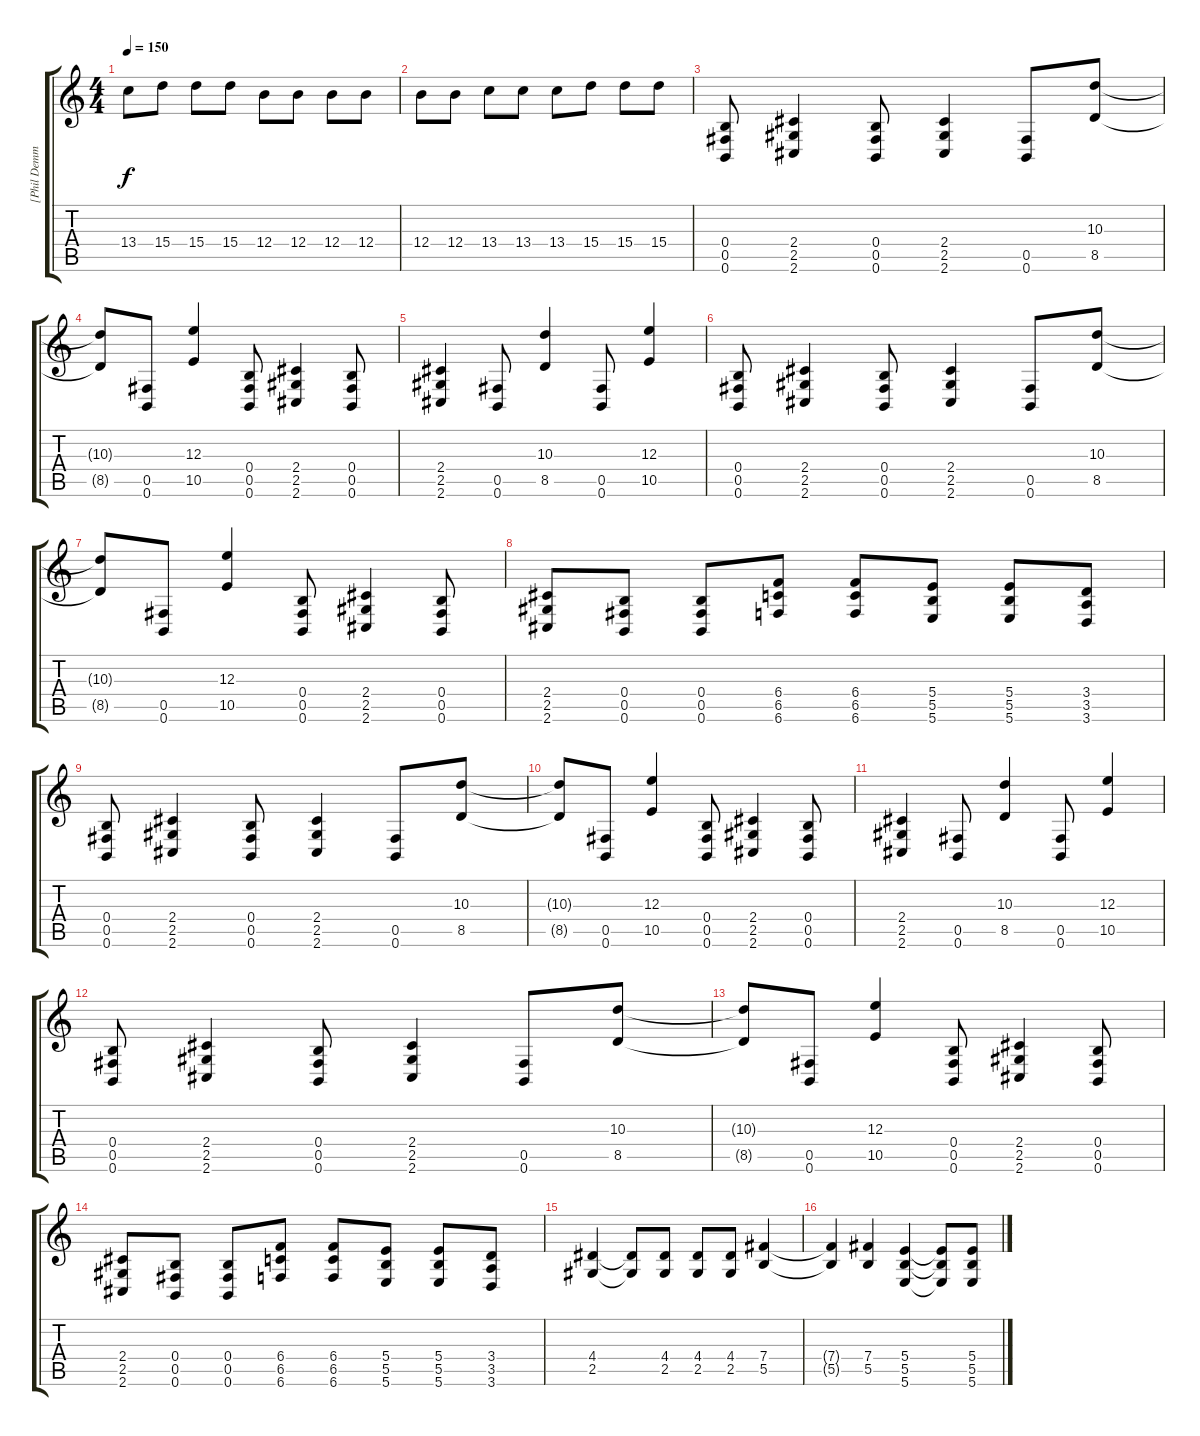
\track ("[Phil Demmel] Guitar" "[Phil Demm") {instrument distortionguitar}
\staff {score tabs}
\tuning (Db4 Ab3 E3 B2 Gb2 B1) {hide}
\ts (4 4)
\tempo 150
\clef g2
\ks c
13.4.8{dy f} 15.4.8 15.4.8 15.4.8 12.4.8 12.4.8 12.4.8 12.4.8 |
12.4.8 12.4.8 13.4.8 13.4.8 13.4.8 15.4.8 15.4.8 15.4.8 |
(0.4 0.5 0.6).8 (2.4 2.5 2.6).4 (0.4 0.5 0.6).8 (2.4 2.5 2.6).4 (0.5 0.6).8 (10.3 8.5).8 |
(10.3{t} 8.5{t}).8 (0.5 0.6).8 (12.3 10.5).4 (0.4 0.5 0.6).8 (2.4 2.5 2.6).4 (0.4 0.5 0.6).8 |
(2.4 2.5 2.6).4 (0.5 0.6).8 (10.3 8.5).4 (0.5 0.6).8 (12.3 10.5).4 |
(0.4 0.5 0.6).8 (2.4 2.5 2.6).4 (0.4 0.5 0.6).8 (2.4 2.5 2.6).4 (0.5 0.6).8 (10.3 8.5).8 |
(10.3{t} 8.5{t}).8 (0.5 0.6).8 (12.3 10.5).4 (0.4 0.5 0.6).8 (2.4 2.5 2.6).4 (0.4 0.5 0.6).8 |
(2.4 2.5 2.6).8 (0.4 0.5 0.6).8 (0.4 0.5 0.6).8 (6.4 6.5 6.6).8 (6.4 6.5 6.6).8 (5.4 5.5 5.6).8 (5.4 5.5 5.6).8 (3.4 3.5 3.6).8 |
(0.4 0.5 0.6).8 (2.4 2.5 2.6).4 (0.4 0.5 0.6).8 (2.4 2.5 2.6).4 (0.5 0.6).8 (10.3 8.5).8 |
(10.3{t} 8.5{t}).8 (0.5 0.6).8 (12.3 10.5).4 (0.4 0.5 0.6).8 (2.4 2.5 2.6).4 (0.4 0.5 0.6).8 |
(2.4 2.5 2.6).4 (0.5 0.6).8 (10.3 8.5).4 (0.5 0.6).8 (12.3 10.5).4 |
(0.4 0.5 0.6).8 (2.4 2.5 2.6).4 (0.4 0.5 0.6).8 (2.4 2.5 2.6).4 (0.5 0.6).8 (10.3 8.5).8 |
(10.3{t} 8.5{t}).8 (0.5 0.6).8 (12.3 10.5).4 (0.4 0.5 0.6).8 (2.4 2.5 2.6).4 (0.4 0.5 0.6).8 |
(2.4 2.5 2.6).8 (0.4 0.5 0.6).8 (0.4 0.5 0.6).8 (6.4 6.5 6.6).8 (6.4 6.5 6.6).8 (5.4 5.5 5.6).8 (5.4 5.5 5.6).8 (3.4 3.5 3.6).8 |
(4.4 2.5).4 (4.4{t} 2.5{t}).8 (4.4 2.5).8 (4.4 2.5).8 (4.4 2.5).8 (7.4 5.5).4 |
(7.4{t} 5.5{t}).4 (7.4 5.5).4 (5.4 5.5 5.6).4 (5.4{t} 5.5{t} 5.6{t}).8 (5.4 5.5 5.6).8
